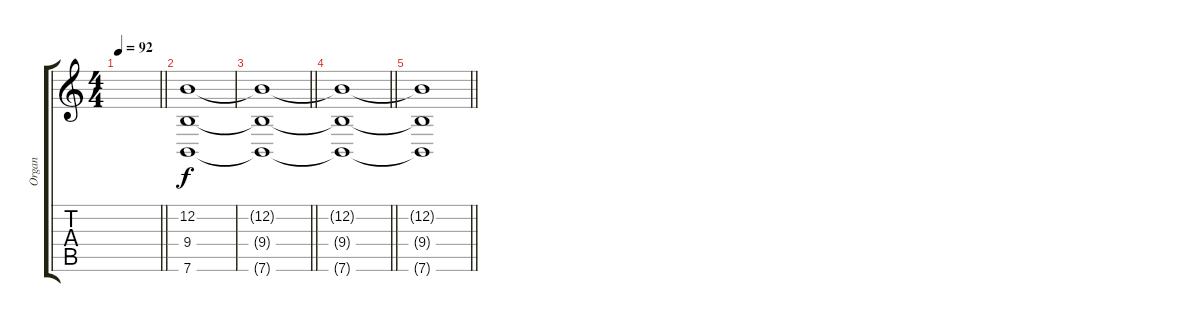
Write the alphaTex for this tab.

\track ("Organ" "Organ") {instrument percussiveorgan}
\staff {score tabs}
\tuning (E4 B3 G3 D3 A2 E2) {hide}
\ts (4 4)
\tempo 92
\clef g2
\barLineRight lightlight
\ks c
|
(12.2 9.4 7.6).1{volume 7} |
\barLineRight lightlight
(12.2{t} 9.4{t} 7.6{t}).1 |
\barLineRight lightlight
(12.2{t} 9.4{t} 7.6{t}).1 |
\barLineRight lightlight
(12.2{t} 9.4{t} 7.6{t}).1
